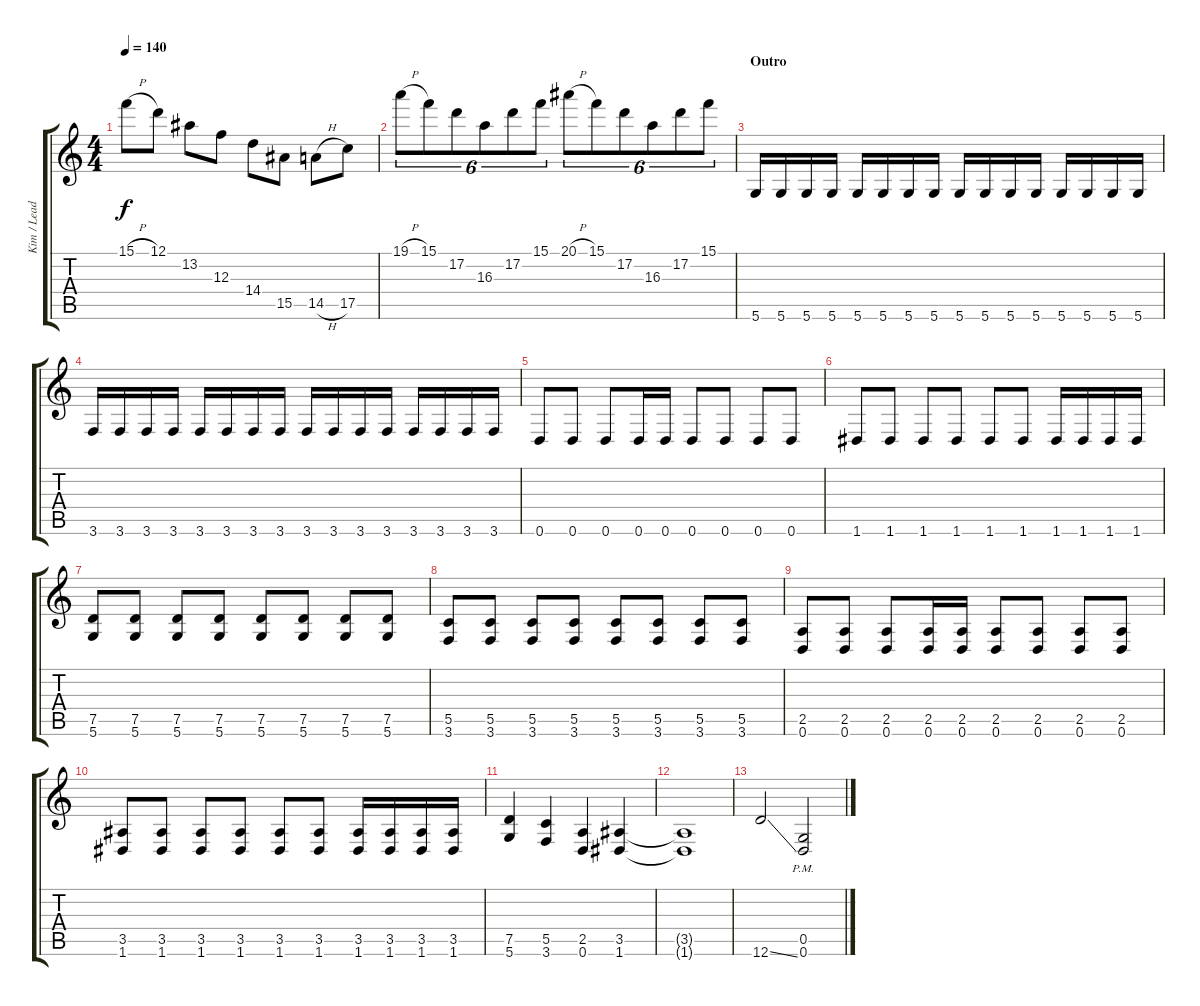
\track ("Kim / Lead Guitar" "Kim / Lead") {instrument distortionguitar}
\staff {score tabs}
\tuning (D4 A3 F3 C3 G2 D2) {hide}
\ts (4 4)
\tempo 140
\clef g2
\ks c
15.1{h}.8{dy f} 12.1.8 13.2.8 12.3.8 14.4.8 15.5.8 14.5{h}.8 17.5.8 |
19.1{h}.8{tu (6 4)} 15.1.8{tu (6 4)} 17.2.8{tu (6 4)} 16.3.8{tu (6 4)} 17.2.8{tu (6 4)} 15.1.8{tu (6 4)} 20.1{h}.8{tu (6 4)} 15.1.8{tu (6 4)} 17.2.8{tu (6 4)} 16.3.8{tu (6 4)} 17.2.8{tu (6 4)} 15.1.8{tu (6 4)} |
\section ("" "Outro")
5.6.16{volume 14 balance 6} 5.6.16 5.6.16 5.6.16 5.6.16 5.6.16 5.6.16 5.6.16 5.6.16 5.6.16 5.6.16 5.6.16 5.6.16 5.6.16 5.6.16 5.6.16 |
3.6.16 3.6.16 3.6.16 3.6.16 3.6.16 3.6.16 3.6.16 3.6.16 3.6.16 3.6.16 3.6.16 3.6.16 3.6.16 3.6.16 3.6.16 3.6.16 |
0.6.8 0.6.8 0.6.8 0.6.16 0.6.16 0.6.8 0.6.8 0.6.8 0.6.8 |
1.6.8 1.6.8 1.6.8 1.6.8 1.6.8 1.6.8 1.6.16 1.6.16 1.6.16 1.6.16 |
(7.5 5.6).8{volume 14 balance 6} (7.5 5.6).8 (7.5 5.6).8 (7.5 5.6).8 (7.5 5.6).8 (7.5 5.6).8 (7.5 5.6).8 (7.5 5.6).8 |
(5.5 3.6).8 (5.5 3.6).8 (5.5 3.6).8 (5.5 3.6).8 (5.5 3.6).8 (5.5 3.6).8 (5.5 3.6).8 (5.5 3.6).8 |
(2.5 0.6).8 (2.5 0.6).8 (2.5 0.6).8 (2.5 0.6).16 (2.5 0.6).16 (2.5 0.6).8 (2.5 0.6).8 (2.5 0.6).8 (2.5 0.6).8 |
(3.5 1.6).8 (3.5 1.6).8 (3.5 1.6).8 (3.5 1.6).8 (3.5 1.6).8 (3.5 1.6).8 (3.5 1.6).16 (3.5 1.6).16 (3.5 1.6).16 (3.5 1.6).16 |
(7.5 5.6).4 (5.5 3.6).4 (2.5 0.6).4 (3.5 1.6).4 |
(3.5{t} 1.6{t}).1 |
12.6{ss}.2 (0.5{pm} 0.6{pm}).2
